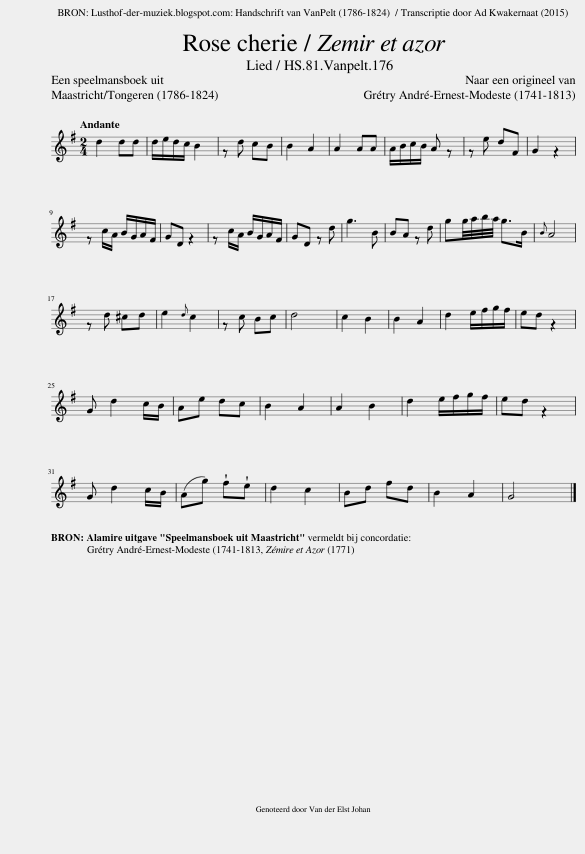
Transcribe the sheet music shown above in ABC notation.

X:1
L:1/8
Q:1/4=92
M:2/4
I:linebreak $
K:G
V:1 treble
V:1
 d2 dd | d/e/d/c/ B2 | z d cB | B2 A2 | A2 AA | %5
 A/B/c/B/ A z | z e dF | G2 z2 |$ z c/A/ B/G/A/F/ | GD z2 | %10
 z c/A/ B/G/A/F/ | GD z d | g3 B | BA z d | gg/4a/4b/4a/4 g>B | %15
{B} A4 |$ z d ^cd | e2{d} c2 | z c Bc | d4 | %20
 c2 B2 | B2 A2 | d2 e/f/g/f/ | ed z2 |$ G d2 c/B/ | %25
 Ae dc | B2 A2 | A2 B2 | d2 e/f/g/f/ | ed z2 |$ %30
 G d2 c/B/ | (Ag) !wedge!f!wedge!e | d2 c2 | Bd fd | B2 A2 | %35
 G4 |] %36
